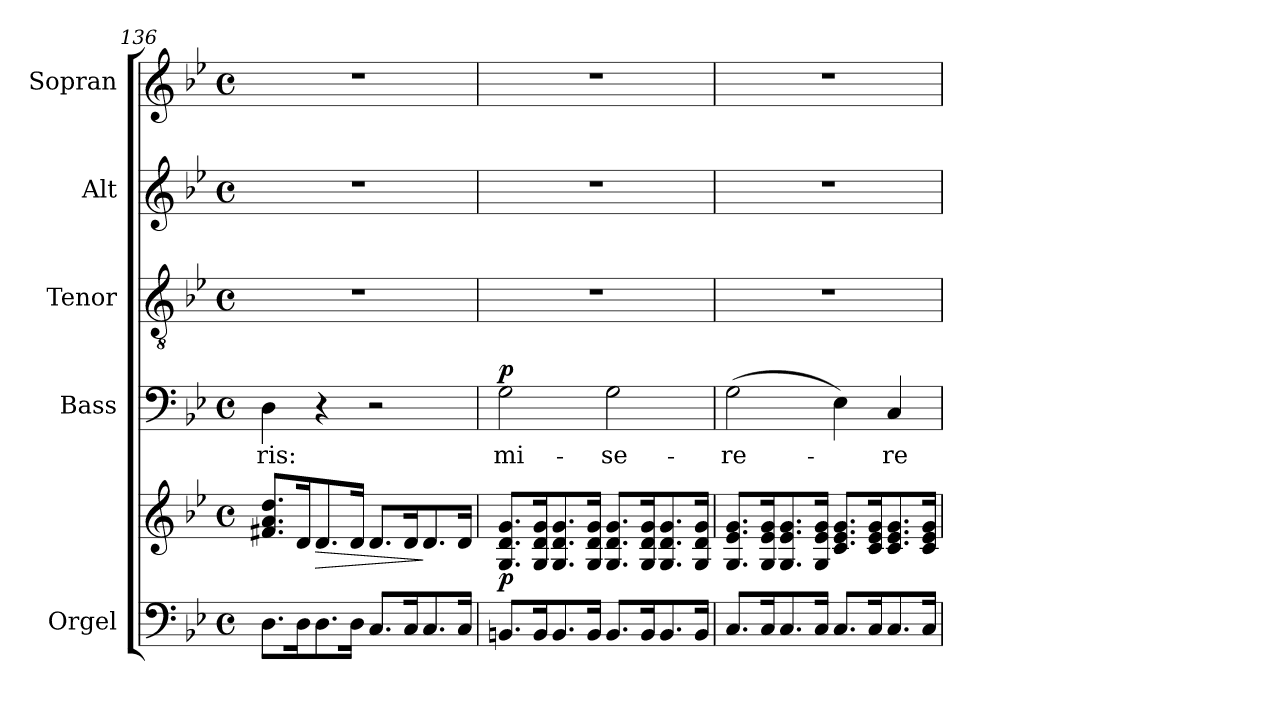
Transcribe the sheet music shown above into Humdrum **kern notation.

**kern	**kern	**dynam	**kern	**text	**dynam	**kern	**kern	**kern
*part5	*part5	*part5	*part4	*part4	*part4	*part3	*part2	*part1
*staff6	*staff5	*staff5/6	*staff4	*staff4	*staff4	*staff3	*staff2	*staff1
*I"Orgel	*	*	*I"Bass	*	*	*I"Tenor	*I"Alt	*I"Sopran
*I'Org.	*	*	*I'B	*	*	*I'T	*I'A	*I'S
!!LO:PB:g=z
*clefF4	*clefG2	*	*clefF4	*	*	*clefGv2	*clefG2	*clefG2
*k[b-e-]	*k[b-e-]	*	*k[b-e-]	*	*	*k[b-e-]	*k[b-e-]	*k[b-e-]
*B-:	*B-:	*	*B-:	*	*	*B-:	*B-:	*B-:
*M4/4	*M4/4	*	*M4/4	*	*	*M4/4	*M4/4	*M4/4
*met(c)	*met(c)	*	*met(c)	*	*	*met(c)	*met(c)	*met(c)
=136	=136	=136	=136	=136	=136	=136	=136	=136
!	!	!	!	!LO:LY:b	!	!	!	!
8.D\L	8.f#X/ 8.a/ 8.dd/L	.	4D\	-ris:	.	1r	1r	1r
16D\k	16d/k	.	.	.	.	.	.	.
!	!	!LO:HP:b	!	!	!	!	!	!
8.D\	8.d/	>	4r	.	.	.	.	.
16D\Jk	16d/Jk	.	.	.	.	.	.	.
8.C/L	8.d/L	.	2r	.	.	.	.	.
16C/k	16d/k	.	.	.	.	.	.	.
8.C/	8.d/	]	.	.	.	.	.	.
16C/Jk	16d/Jk	.	.	.	.	.	.	.
=137	=137	=137	=137	=137	=137	=137	=137	=137
!	!	!LO:DY:b	!	!LO:LY:b	!LO:DY:a	!	!	!
8.BBn/L	8.G/ 8.d/ 8.g/L	p	2G\	mi-	p	1r	1r	1r
16BB/k	16G/ 16d/ 16g/k	.	.	.	.	.	.	.
8.BB/	8.G/ 8.d/ 8.g/	.	.	.	.	.	.	.
16BB/Jk	16G/ 16d/ 16g/Jk	.	.	.	.	.	.	.
!	!	!	!	!LO:LY:b	!	!	!	!
8.BB/L	8.G/ 8.d/ 8.g/L	.	2G\	-se-	.	.	.	.
16BB/k	16G/ 16d/ 16g/k	.	.	.	.	.	.	.
8.BB/	8.G/ 8.d/ 8.g/	.	.	.	.	.	.	.
16BB/Jk	16G/ 16d/ 16g/Jk	.	.	.	.	.	.	.
=138	=138	=138	=138	=138	=138	=138	=138	=138
!	!	!	!	!LO:LY:b	!	!	!	!
8.C/L	8.G/ 8.e-/ 8.g/L	.	(>2G\	-re-	.	1r	1r	1r
16C/k	16G/ 16e-/ 16g/k	.	.	.	.	.	.	.
8.C/	8.G/ 8.e-/ 8.g/	.	.	.	.	.	.	.
16C/Jk	16G/ 16e-/ 16g/Jk	.	.	.	.	.	.	.
8.C/L	8.c/ 8.e-/ 8.g/L	.	4E-\)	.	.	.	.	.
16C/k	16c/ 16e-/ 16g/k	.	.	.	.	.	.	.
!	!	!	!	!LO:LY:b	!	!	!	!
8.C/	8.c/ 8.e-/ 8.g/	.	4C/	-re	.	.	.	.
16C/Jk	16c/ 16e-/ 16g/Jk	.	.	.	.	.	.	.
=	=	=	=	=	=	=	=	=
*-	*-	*-	*-	*-	*-	*-	*-	*-
